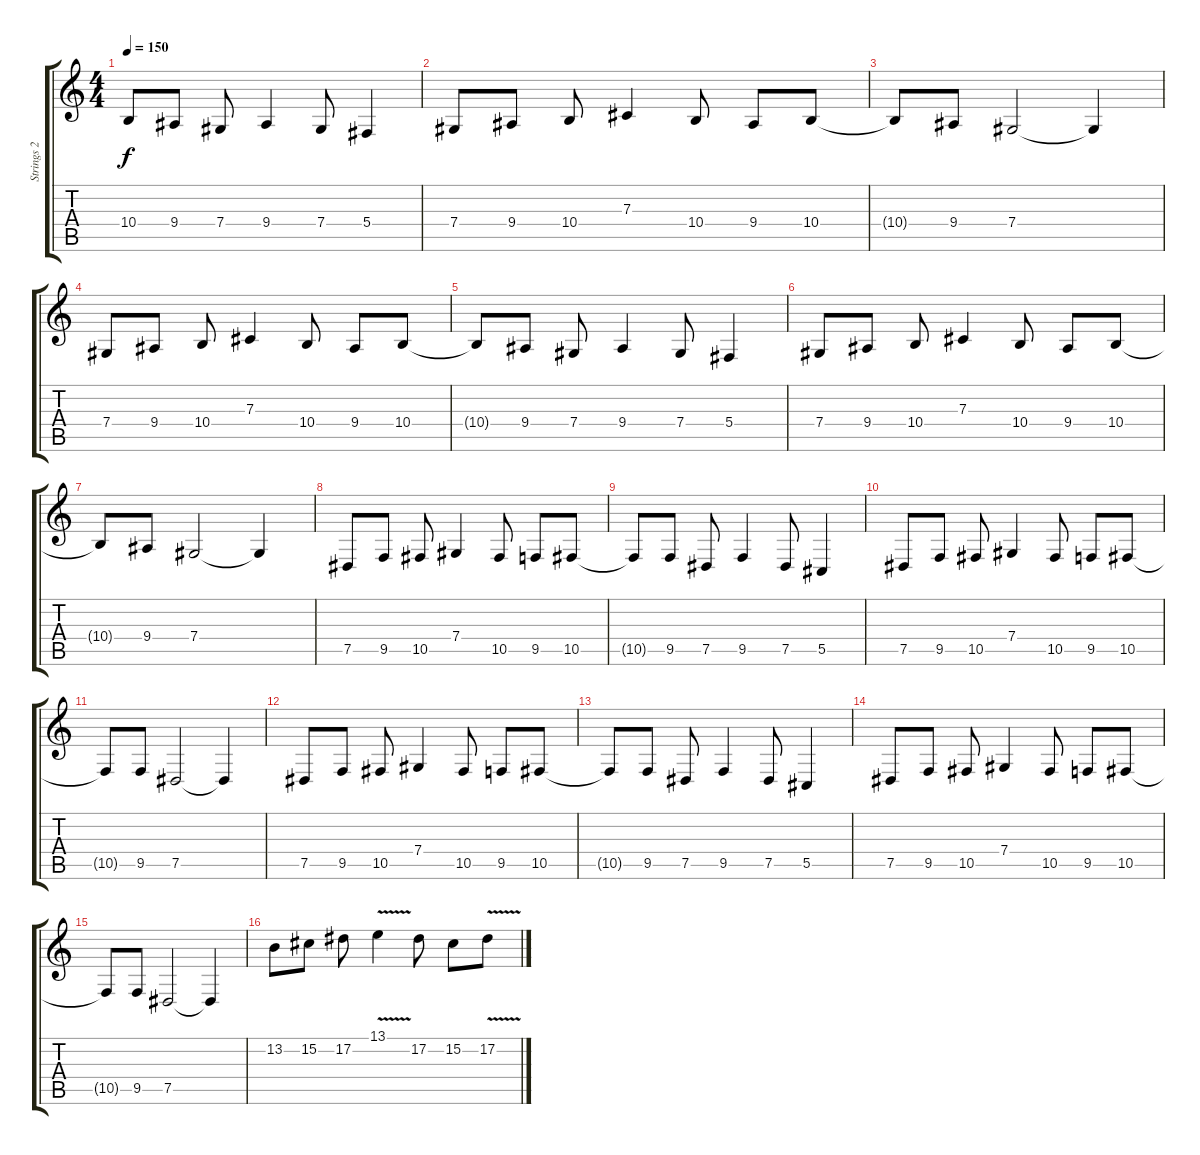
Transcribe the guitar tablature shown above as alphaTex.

\track ("Strings 2" "Strings 2") {instrument stringensemble1}
\staff {score tabs}
\tuning (Eb4 Bb3 Gb3 Db3 Ab2 Eb2) {hide}
\ts (4 4)
\tempo 150
\clef g2
\ks c
10.4{t}.8{dy f} 9.4.8 7.4.8 9.4.4 7.4.8 5.4.4 |
7.4.8 9.4.8 10.4.8 7.3.4 10.4.8 9.4.8 10.4.8 |
10.4{t}.8 9.4.8 7.4.2 7.4{t}.4 |
7.4.8 9.4.8 10.4.8 7.3.4 10.4.8 9.4.8 10.4.8 |
10.4{t}.8 9.4.8 7.4.8 9.4.4 7.4.8 5.4.4 |
7.4.8 9.4.8 10.4.8 7.3.4 10.4.8 9.4.8 10.4.8 |
10.4{t}.8 9.4.8 7.4.2 7.4{t}.4 |
7.5.8 9.5.8 10.5.8 7.4.4 10.5.8 9.5.8 10.5.8 |
10.5{t}.8 9.5.8 7.5.8 9.5.4 7.5.8 5.5.4 |
7.5.8 9.5.8 10.5.8 7.4.4 10.5.8 9.5.8 10.5.8 |
10.5{t}.8 9.5.8 7.5.2 7.5{t}.4 |
7.5.8 9.5.8 10.5.8 7.4.4 10.5.8 9.5.8 10.5.8 |
10.5{t}.8 9.5.8 7.5.8 9.5.4 7.5.8 5.5.4 |
7.5.8 9.5.8 10.5.8 7.4.4 10.5.8 9.5.8 10.5.8 |
10.5{t}.8 9.5.8 7.5.2 7.5{t}.4 |
13.2.8{volume 16 balance 14 instrument distortionguitar} 15.2.8 17.2.8 13.1{v}.4 17.2.8 15.2.8 17.2{v}.8
